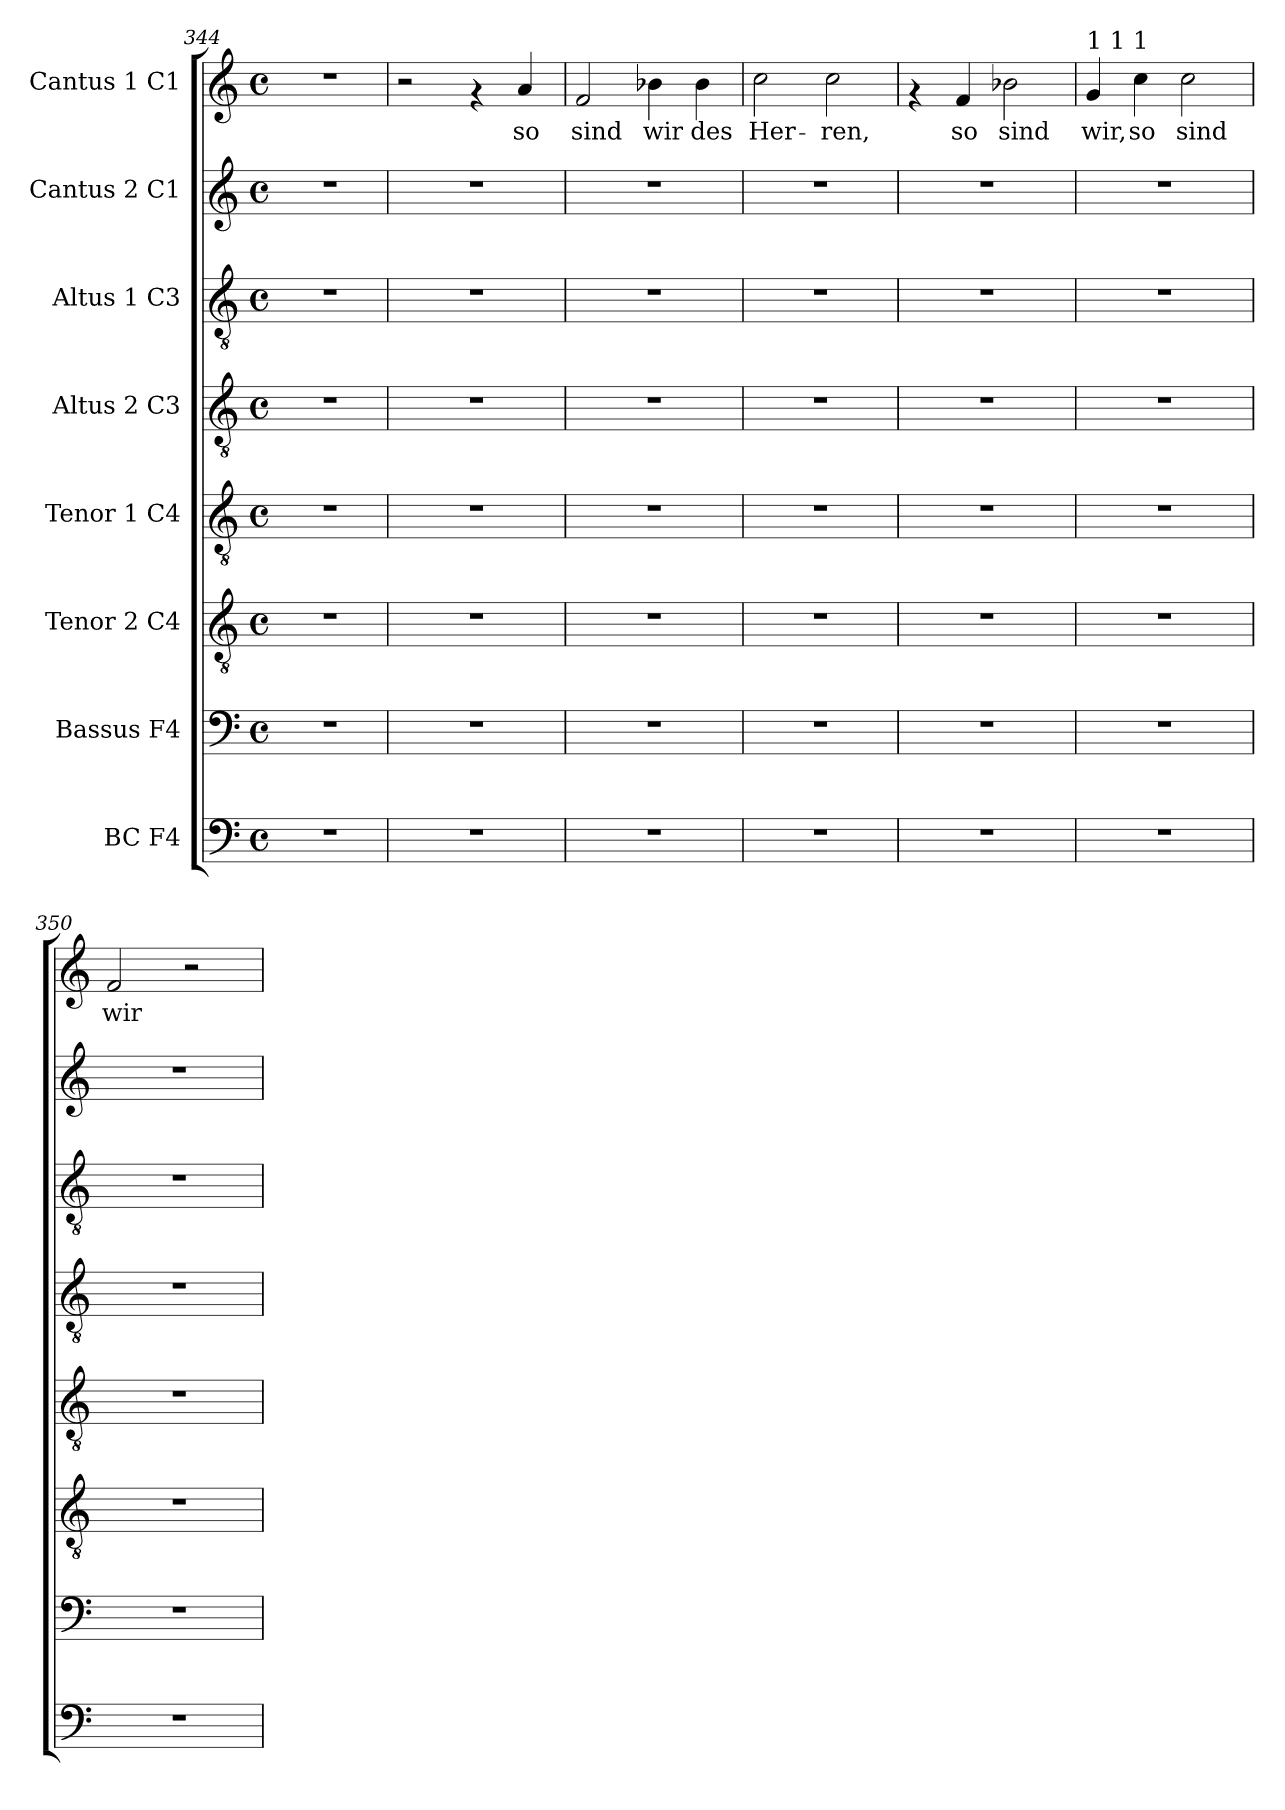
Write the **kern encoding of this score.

**kern	**kern	**kern	**kern	**kern	**kern	**kern	**kern	**text
*part8	*part7	*part6	*part5	*part4	*part3	*part2	*part1	*part1
*staff8	*staff7	*staff6	*staff5	*staff4	*staff3	*staff2	*staff1	*staff1
*I"BC  F4	*I"Bassus  F4	*I"Tenor 2  C4	*I"Tenor 1  C4	*I"Altus 2  C3	*I"Altus 1  C3	*I"Cantus 2  C1	*I"Cantus 1  C1	*
*clefF4	*clefF4	*clefGv2	*clefGv2	*clefGv2	*clefGv2	*clefG2	*clefG2	*
*k[]	*k[]	*k[]	*k[]	*k[]	*k[]	*k[]	*k[]	*
*C:	*C:	*C:	*C:	*C:	*C:	*C:	*C:	*
*M4/4	*M4/4	*M4/4	*M4/4	*M4/4	*M4/4	*M4/4	*M4/4	*
*met(c)	*met(c)	*met(c)	*met(c)	*met(c)	*met(c)	*met(c)	*met(c)	*
=344	=344	=344	=344	=344	=344	=344	=344	=344
1r	1r	1r	1r	1r	1r	1r	1r	.
=345	=345	=345	=345	=345	=345	=345	=345	=345
1r	1r	1r	1r	1r	1r	1r	2r	.
.	.	.	.	.	.	.	4rf	.
!	!	!	!	!	!	!	!	!LO:LY:b:cj
.	.	.	.	.	.	.	4a/	so
=346	=346	=346	=346	=346	=346	=346	=346	=346
!	!	!	!	!	!	!	!	!LO:LY:b:cj
1r	1r	1r	1r	1r	1r	1r	2f/	sind
!	!	!	!	!	!	!	!	!LO:LY:b:cj
.	.	.	.	.	.	.	4b-X\	wir
!	!	!	!	!	!	!	!	!LO:LY:b:cj
.	.	.	.	.	.	.	4b-\	des
=347	=347	=347	=347	=347	=347	=347	=347	=347
!	!	!	!	!	!	!	!	!LO:LY:b:cj
1r	1r	1r	1r	1r	1r	1r	2cc\	Her-
!	!	!	!	!	!	!	!	!LO:LY:b:cj
.	.	.	.	.	.	.	2cc\	-ren,
=348	=348	=348	=348	=348	=348	=348	=348	=348
1r	1r	1r	1r	1r	1r	1r	4rf	.
!	!	!	!	!	!	!	!	!LO:LY:b:cj
.	.	.	.	.	.	.	4f/	so
!	!	!	!	!	!	!	!	!LO:LY:b:cj
.	.	.	.	.	.	.	2b-X\	sind
!!LO:LB:g=z
=349	=349	=349	=349	=349	=349	=349	=349	=349
!	!	!	!	!	!	!	!LO:TX:a:t=1 1 1	!
!	!	!	!	!	!	!	!	!LO:LY:b:cj
1r	1r	1r	1r	1r	1r	1r	4g/	wir,
!	!	!	!	!	!	!	!	!LO:LY:b:cj
.	.	.	.	.	.	.	4cc\	so
!	!	!	!	!	!	!	!	!LO:LY:b:cj
.	.	.	.	.	.	.	2cc\	sind
=350	=350	=350	=350	=350	=350	=350	=350	=350
!	!	!	!	!	!	!	!	!LO:LY:b:cj
1r	1r	1r	1r	1r	1r	1r	2f/	wir
.	.	.	.	.	.	.	2r	.
=	=	=	=	=	=	=	=	=
*-	*-	*-	*-	*-	*-	*-	*-	*-
